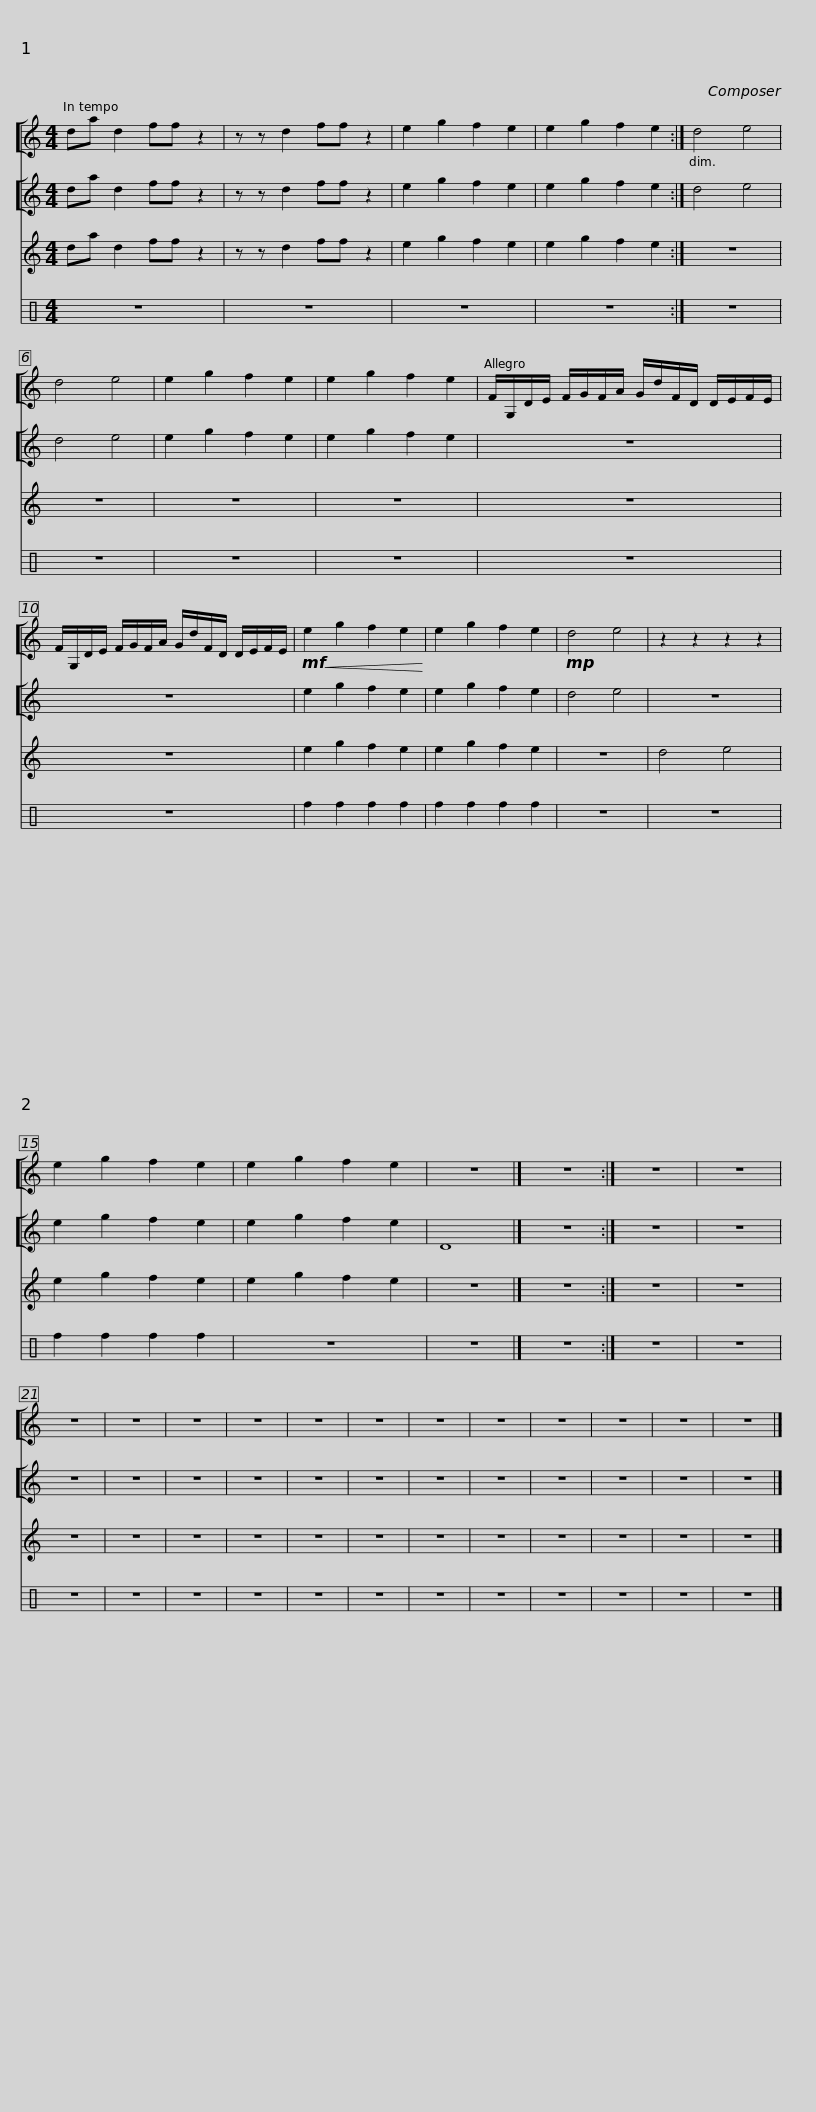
X:1
%%score [ 1 ] [ 2 ] 3 4
L:1/8
M:4/4
I:linebreak $
K:C
V:1 treble
V:2 treble
V:3 treble
V:4 perc
K:none
V:1
 da d2 ff z2 | z z d2 ff z2 | e2 g2 f2 e2 | e2 g2 f2 e2 :|$ d4 e4 | %5
 d4 e4 | e2 g2 f2 e2 | e2 g2 f2 e2 |$ F/G,/D/E/ F/G/F/A/ G/d/F/D/ D/E/F/E/ | F/G,/D/E/ F/G/F/A/ G/d/F/D/ D/E/F/E/ | %10
!mf!!<(! e2 g2 f2 e2!<)! | e2 g2 f2 e2 |$!mp! d4 e4 | z2 z2 z2 z2 | e2 g2 f2 e2 | %15
 e2 g2 f2 e2 |$ z8 |] z8 :| z8 | z8 |$ %20
 z8 | z8 | z8 | z8 |$ z8 | %25
 z8 | z8 | z8 |$ z8 | z8 | %30
 z8 | z8 |] %32
V:2
 da d2 ff z2 | z z d2 ff z2 | e2 g2 f2 e2 | e2 g2 f2 e2 :|$ d4 e4 | %5
 d4 e4 | e2 g2 f2 e2 | e2 g2 f2 e2 |$ z8 | z8 | %10
 e2 g2 f2 e2 | e2 g2 f2 e2 |$ d4 e4 | z8 | e2 g2 f2 e2 | %15
 e2 g2 f2 e2 |$ D8 |] z8 :| z8 | z8 |$ %20
 z8 | z8 | z8 | z8 |$ z8 | %25
 z8 | z8 | z8 |$ z8 | z8 | %30
 z8 | z8 |] %32
V:3
 da d2 ff z2 | z z d2 ff z2 | e2 g2 f2 e2 | e2 g2 f2 e2 :|$ z8 | %5
 z8 | z8 | z8 |$ z8 | z8 | %10
 e2 g2 f2 e2 | e2 g2 f2 e2 |$ z8 | d4 e4 | e2 g2 f2 e2 | %15
 e2 g2 f2 e2 |$ z8 |] z8 :| z8 | z8 |$ %20
 z8 | z8 | z8 | z8 |$ z8 | %25
 z8 | z8 | z8 |$ z8 | z8 | %30
 z8 | z8 |] %32
V:4
 z8 | z8 | z8 | z8 :|$ z8 | %5
 z8 | z8 | z8 |$ z8 | z8 | %10
 f2 f2 f2 f2 | f2 f2 f2 f2 |$ z8 | z8 | f2 f2 f2 f2 | %15
 z8 |$ z8 |] z8 :| z8 | z8 |$ %20
 z8 | z8 | z8 | z8 |$ z8 | %25
 z8 | z8 | z8 |$ z8 | z8 | %30
 z8 | z8 |] %32
